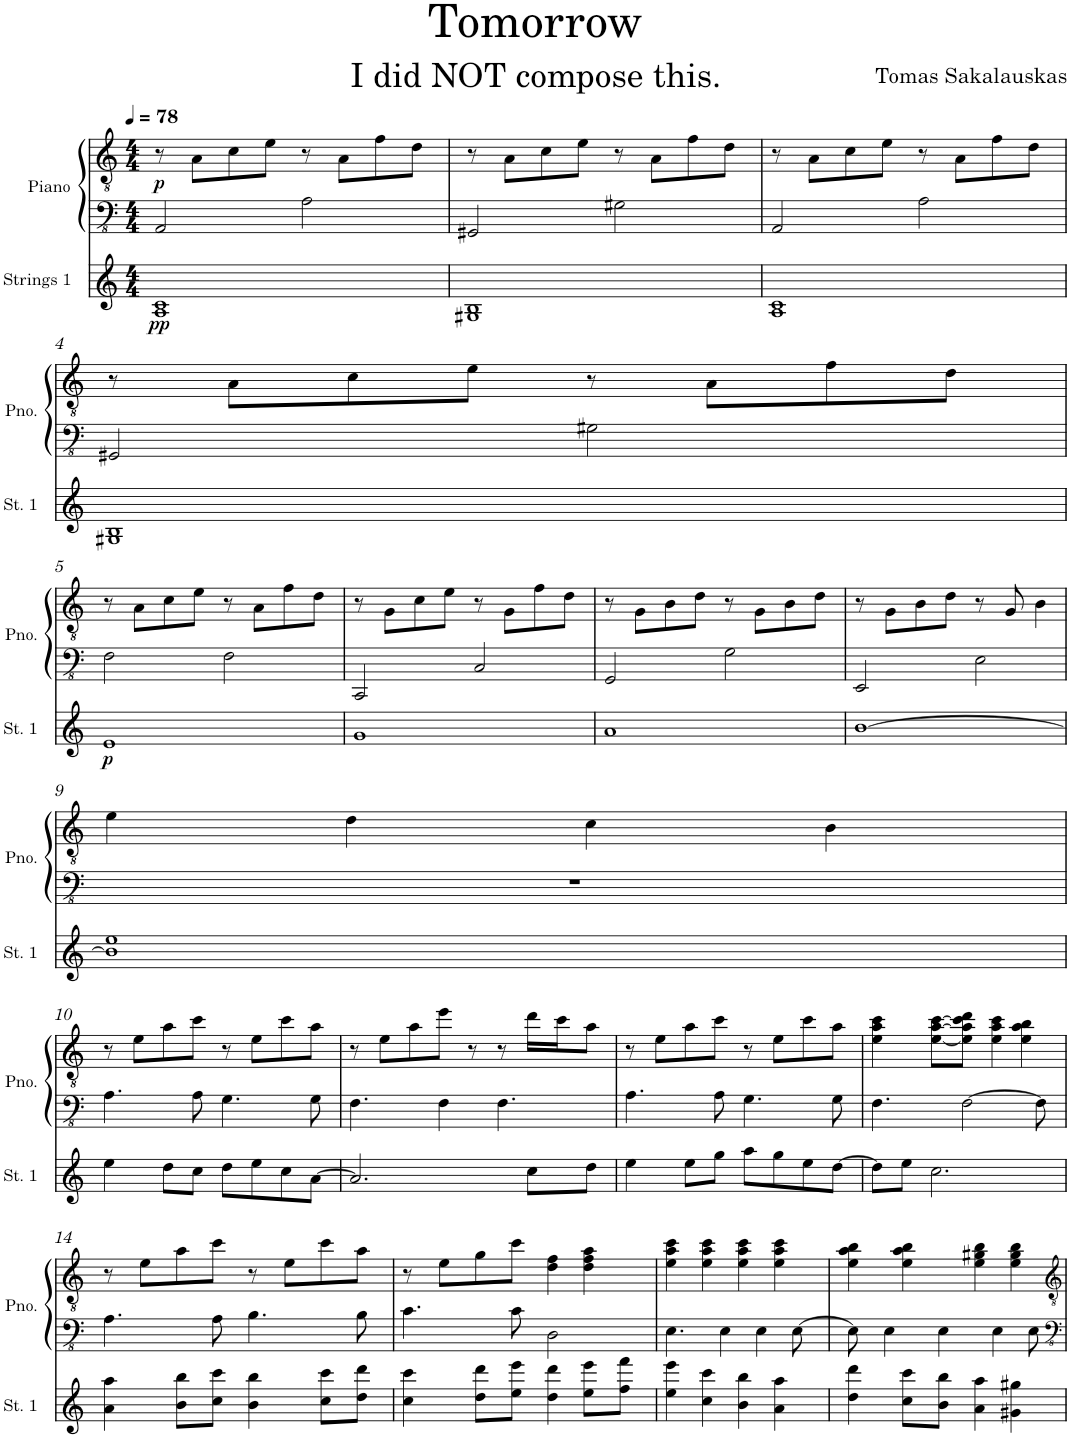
**kern	**dynam	**kern	**kern	**dynam	**kern	**kern	**kern
*part5	*part5	*part4	*part4	*part4	*part3	*part2	*part1
*staff6	*staff6	*staff5	*staff4	*staff4/5	*staff3	*staff2	*staff1
*I"Strings 1	*	*I"Piano	*	*	*I"Trombone	*I"Trumpet	*I"Flute
*I'St. 1	*	*I'Pno.	*	*	*I'Tbn.	*I'Tpt.	*I'Fl.
*clefG2	*	*clefFv4	*clefGv2	*	*clefF4	*clefG2	*clefG2
*	*	*	*	*	*	*Trd1c2	*
*k[]	*	*k[]	*k[]	*	*k[]	*k[]	*k[]
*M4/4	*	*M4/4	*M4/4	*	*M4/4	*M4/4	*M4/4
*MM78	*	*MM78	*MM78	*	*MM78	*MM78	*MM78
=1	=1	=1	=1	=1	=1	=1	=1
!	!LO:DY:b	!	!	!LO:DY:b	!	!	!
1A 1c	pp	2AAA/	8r	p	1r	1r	1r
.	.	.	8A\L	.	.	.	.
.	.	.	8c\	.	.	.	.
.	.	.	8e\J	.	.	.	.
.	.	2AA\	8r	.	.	.	.
.	.	.	8A\L	.	.	.	.
.	.	.	8f\	.	.	.	.
.	.	.	8d\J	.	.	.	.
=2	=2	=2	=2	=2	=2	=2	=2
1G#X 1B	.	2GGG#X/	8r	.	1r	1r	1r
.	.	.	8A\L	.	.	.	.
.	.	.	8c\	.	.	.	.
.	.	.	8e\J	.	.	.	.
.	.	2GG#X\	8r	.	.	.	.
.	.	.	8A\L	.	.	.	.
.	.	.	8f\	.	.	.	.
.	.	.	8d\J	.	.	.	.
=3	=3	=3	=3	=3	=3	=3	=3
1A 1c	.	2AAA/	8r	.	1r	1r	1r
.	.	.	8A\L	.	.	.	.
.	.	.	8c\	.	.	.	.
.	.	.	8e\J	.	.	.	.
.	.	2AA\	8r	.	.	.	.
.	.	.	8A\L	.	.	.	.
.	.	.	8f\	.	.	.	.
.	.	.	8d\J	.	.	.	.
!!LO:LB:g=z
=4	=4	=4	=4	=4	=4	=4	=4
1G#X 1B	.	2GGG#X/	8r	.	1r	1r	1r
.	.	.	8A\L	.	.	.	.
.	.	.	8c\	.	.	.	.
.	.	.	8e\J	.	.	.	.
.	.	2GG#X\	8r	.	.	.	.
.	.	.	8A\L	.	.	.	.
.	.	.	8f\	.	.	.	.
.	.	.	8d\J	.	.	.	.
!!LO:LB:g=z
=5	=5	=5	=5	=5	=5	=5	=5
!	!LO:DY:b	!	!	!	!	!	!
1e	p	2FF\	8r	.	1r	1r	1r
.	.	.	8A\L	.	.	.	.
.	.	.	8c\	.	.	.	.
.	.	.	8e\J	.	.	.	.
.	.	2FF\	8r	.	.	.	.
.	.	.	8A\L	.	.	.	.
.	.	.	8f\	.	.	.	.
.	.	.	8d\J	.	.	.	.
=6	=6	=6	=6	=6	=6	=6	=6
1g	.	2CCC/	8r	.	1r	1r	1r
.	.	.	8G\L	.	.	.	.
.	.	.	8c\	.	.	.	.
.	.	.	8e\J	.	.	.	.
.	.	2CC/	8r	.	.	.	.
.	.	.	8G\L	.	.	.	.
.	.	.	8f\	.	.	.	.
.	.	.	8d\J	.	.	.	.
=7	=7	=7	=7	=7	=7	=7	=7
1a	.	2GGG/	8r	.	1r	1r	1r
.	.	.	8G\L	.	.	.	.
.	.	.	8B\	.	.	.	.
.	.	.	8d\J	.	.	.	.
.	.	2GG\	8r	.	.	.	.
.	.	.	8G\L	.	.	.	.
.	.	.	8B\	.	.	.	.
.	.	.	8d\J	.	.	.	.
=8	=8	=8	=8	=8	=8	=8	=8
[1b	.	2EEE/	8r	.	1r	1r	1r
.	.	.	8G\L	.	.	.	.
.	.	.	8B\	.	.	.	.
.	.	.	8d\J	.	.	.	.
.	.	2EE\	8r	.	.	.	.
.	.	.	8G/	.	.	.	.
.	.	.	4B\	.	.	.	.
!!LO:LB:g=z
=9	=9	=9	=9	=9	=9	=9	=9
1b] 1ee	.	1r	4e\	.	1r	1r	1r
.	.	.	4d\	.	.	.	.
.	.	.	4c\	.	.	.	.
.	.	.	4B\	.	.	.	.
!!LO:LB:g=z
=10	=10	=10	=10	=10	=10	=10	=10
4ee\	.	4.AA\	8r	.	1r	1r	1r
.	.	.	8e\L	.	.	.	.
8dd\L	.	.	8a\	.	.	.	.
8cc\J	.	8AA\	8cc\J	.	.	.	.
8dd\L	.	4.GG\	8r	.	.	.	.
8ee\	.	.	8e\L	.	.	.	.
8cc\	.	.	8cc\	.	.	.	.
[8a\J	.	8GG\	8a\J	.	.	.	.
=11	=11	=11	=11	=11	=11	=11	=11
2.a/]	.	4.FF\	8r	.	1r	1r	1r
.	.	.	8e\L	.	.	.	.
.	.	.	8a\	.	.	.	.
.	.	4FF\	8ee\J	.	.	.	.
.	.	.	8r	.	.	.	.
.	.	4.FF\	8r	.	.	.	.
8cc\L	.	.	16dd\LL	.	.	.	.
.	.	.	16cc\J	.	.	.	.
8dd\J	.	.	8a\J	.	.	.	.
=12	=12	=12	=12	=12	=12	=12	=12
4ee\	.	4.AA\	8r	.	1r	1r	1r
.	.	.	8e\L	.	.	.	.
8ee\L	.	.	8a\	.	.	.	.
8gg\J	.	8AA\	8cc\J	.	.	.	.
8aa\L	.	4.GG\	8r	.	.	.	.
8gg\	.	.	8e\L	.	.	.	.
8ee\	.	.	8cc\	.	.	.	.
[8dd\J	.	8GG\	8a\J	.	.	.	.
=13	=13	=13	=13	=13	=13	=13	=13
8dd\L]	.	4.FF\	4e\ 4a\ 4cc\	.	1r	1r	1r
8ee\J	.	.	.	.	.	.	.
2.cc\	.	.	[8e\ [8a\ [8cc\L	.	.	.	.
.	.	[2FF\	8e\] 8a\] 8cc\] 8dd\J	.	.	.	.
.	.	.	4e\ 4a\ 4cc\	.	.	.	.
.	.	.	4e\ 4a\ 4b\	.	.	.	.
.	.	8FF\]	.	.	.	.	.
!!LO:LB:g=z
=14	=14	=14	=14	=14	=14	=14	=14
4a\ 4aa\	.	4.AA\	8r	.	1r	1r	1r
.	.	.	8e\L	.	.	.	.
8b\ 8bb\L	.	.	8a\	.	.	.	.
8cc\ 8ccc\J	.	8AA\	8cc\J	.	.	.	.
4b\ 4bb\	.	4.BB\	8r	.	.	.	.
.	.	.	8e\L	.	.	.	.
8cc\ 8ccc\L	.	.	8cc\	.	.	.	.
8dd\ 8ddd\J	.	8BB\	8a\J	.	.	.	.
=15	=15	=15	=15	=15	=15	=15	=15
4cc\ 4ccc\	.	4.C\	8r	.	1r	1r	1r
.	.	.	8e\L	.	.	.	.
8dd\ 8ddd\L	.	.	8g\	.	.	.	.
8ee\ 8eee\J	.	8C\	8cc\J	.	.	.	.
4dd\ 4ddd\	.	2DD\	4d\ 4f\	.	.	.	.
8ee\ 8eee\L	.	.	4d\ 4f\ 4a\	.	.	.	.
8ff\ 8fff\J	.	.	.	.	.	.	.
=16	=16	=16	=16	=16	=16	=16	=16
4ee\ 4eee\	.	4.EE\	4e\ 4a\ 4cc\	.	1r	1r	1r
4cc\ 4ccc\	.	.	4e\ 4a\ 4cc\	.	.	.	.
.	.	4EE\	.	.	.	.	.
4b\ 4bb\	.	.	4e\ 4a\ 4cc\	.	.	.	.
.	.	4EE\	.	.	.	.	.
4a\ 4aa\	.	.	4e\ 4a\ 4cc\	.	.	.	.
.	.	[8EE\	.	.	.	.	.
=17	=17	=17	=17	=17	=17	=17	=17
4dd\ 4ddd\	.	8EE\]	4e\ 4a\ 4b\	.	1r	1r	1r
.	.	4EE\	.	.	.	.	.
8cc\ 8ccc\L	.	.	4e\ 4a\ 4b\	.	.	.	.
8b\ 8bb\J	.	4EE\	.	.	.	.	.
4a\ 4aa\	.	.	4e\ 4g#X\ 4b\	.	.	.	.
.	.	4EE\	.	.	.	.	.
4g#X\ 4gg#X\	.	.	4e\ 4g#\ 4b\	.	.	.	.
.	.	8EE\	.	.	.	.	.
=	=	=	=	=	=	=	=
*-	*-	*-	*-	*-	*-	*-	*-
